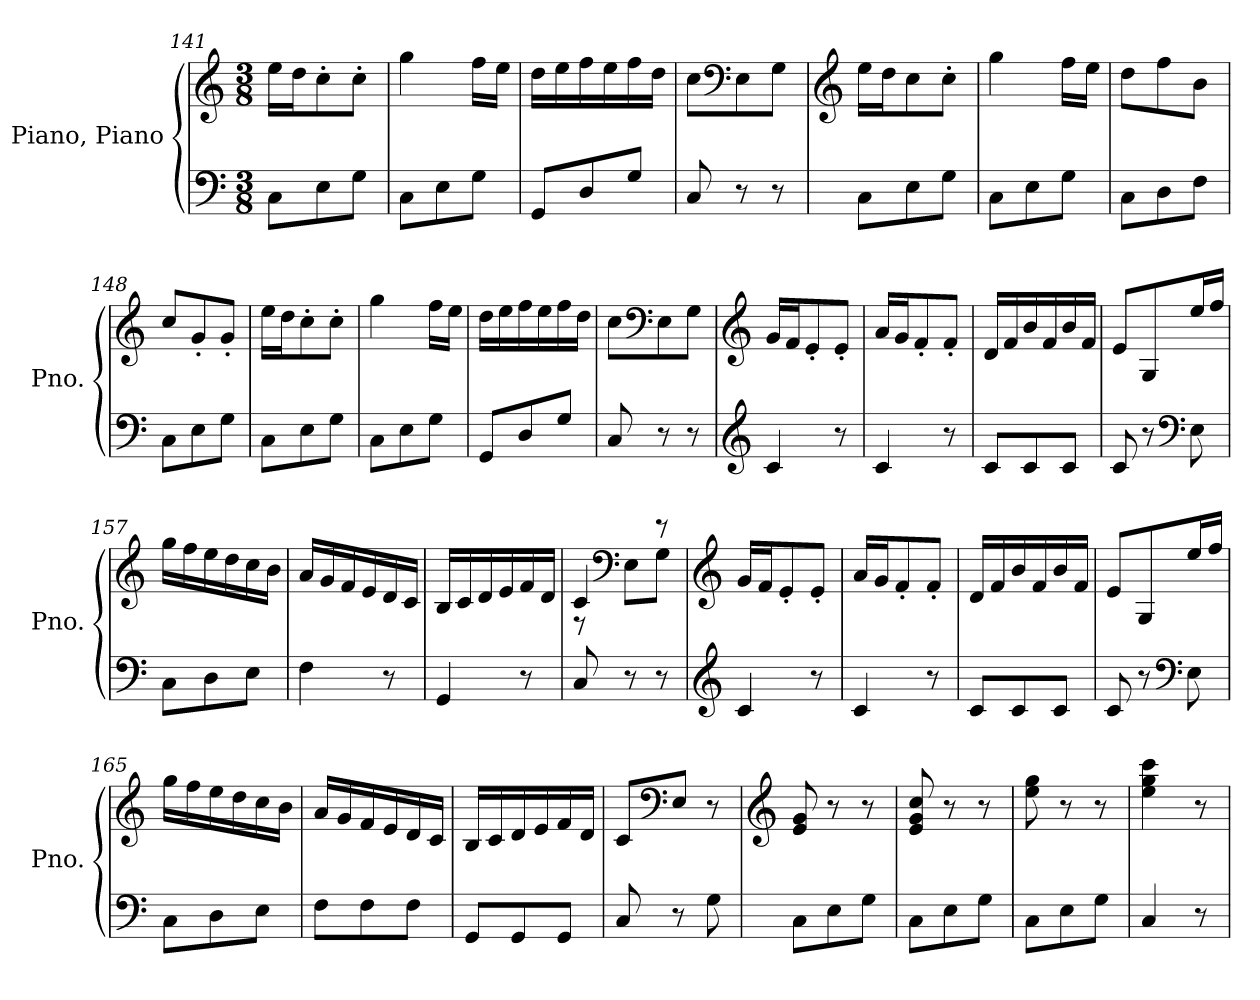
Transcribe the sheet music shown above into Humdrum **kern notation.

**kern	**kern
*part1	*part1
*staff2	*staff1
*I"Piano, Piano	*
*I'Pno.	*
*clefF4	*clefG2
*k[]	*k[]
*M3/8	*M3/8
=141	=141
8C\L	16ee\LL
.	16dd\J
8E\	8cc'\
8G\J	8cc'\J
!!LO:LB:g=z
=142	=142
8C\L	4gg\
8E\	.
8G\J	16ff\LL
.	16ee\JJ
=143	=143
8GG/L	16dd\LL
.	16ee\
8D/	16ff\
.	16ee\
8G/J	16ff\
.	16dd\JJ
=144	=144
8C/	8cc\L
*	*clefF4
8r	8E\
8r	8G\J
=145	=145
*	*clefG2
8C\L	16ee\LL
.	16dd\J
8E\	8cc\
8G\J	8cc'\J
=146	=146
8C\L	4gg\
8E\	.
8G\J	16ff\LL
.	16ee\JJ
=147	=147
8C\L	8dd\L
8D\	8ff\
8F\J	8b\J
=148	=148
8C\L	8cc/L
8E\	8g'/
8G\J	8g'/J
=149	=149
8C\L	16ee\LL
.	16dd\J
8E\	8cc'\
8G\J	8cc'\J
!!LO:PB:g=z
=150	=150
8C\L	4gg\
8E\	.
8G\J	16ff\LL
.	16ee\JJ
=151	=151
8GG/L	16dd\LL
.	16ee\
8D/	16ff\
.	16ee\
8G/J	16ff\
.	16dd\JJ
=152	=152
8C/	8cc\L
*	*clefF4
8r	8E\
8r	8G\J
=153	=153
*clefG2	*clefG2
4c/	16g/LL
.	16f/J
.	8e'/
8r	8e'/J
=154	=154
4c/	16a/LL
.	16g/J
.	8f'/
8r	8f'/J
=155	=155
8c/L	16d/LL
.	16f/
8c/	16b/
.	16f/
8c/J	16b/
.	16f/JJ
=156	=156
8c/	8e/L
8r	8G/
*clefF4	*
8E\	16ee/L
.	16ff/JJ
!!LO:LB:g=z
=157	=157
8C\L	16gg\LL
.	16ff\
8D\	16ee\
.	16dd\
8E\J	16cc\
.	16b\JJ
=158	=158
4F\	16a/LL
.	16g/
.	16f/
.	16e/
8r	16d/
.	16c/JJ
=159	=159
4GG/	16B/LL
.	16c/
.	16d/
.	16e/
8r	16f/
.	16d/JJ
=160	=160
*	*^
8C/	4c/	8r
*	*clefF4	*
8r	.	8E\L
8r	8r	8G\J
*	*v	*v
=161	=161
*clefG2	*clefG2
4c/	16g/LL
.	16f/J
.	8e'/
8r	8e'/J
=162	=162
4c/	16a/LL
.	16g/J
.	8f'/
8r	8f'/J
=163	=163
8c/L	16d/LL
.	16f/
8c/	16b/
.	16f/
8c/J	16b/
.	16f/JJ
!!LO:LB:g=z
=164	=164
8c/	8e/L
8r	8G/
*clefF4	*
8E\	16ee/L
.	16ff/JJ
=165	=165
8C\L	16gg\LL
.	16ff\
8D\	16ee\
.	16dd\
8E\J	16cc\
.	16b\JJ
=166	=166
8F\L	16a/LL
.	16g/
8F\	16f/
.	16e/
8F\J	16d/
.	16c/JJ
=167	=167
8GG/L	16B/LL
.	16c/
8GG/	16d/
.	16e/
8GG/J	16f/
.	16d/JJ
=168	=168
8C/	8c/L
*	*clefF4
8r	8E/J
8G\	8r
=169	=169
*	*clefG2
8C\L	8e/ 8g/
8E\	8r
8G\J	8r
=170	=170
8C\L	8e/ 8g/ 8cc/
8E\	8r
8G\J	8r
!!LO:LB:g=z
=171	=171
8C\L	8ee\ 8gg\
8E\	8r
8G\J	8r
=172	=172
4C/	4ee\ 4gg\ 4ccc\
8r	8r
=	=
*-	*-
